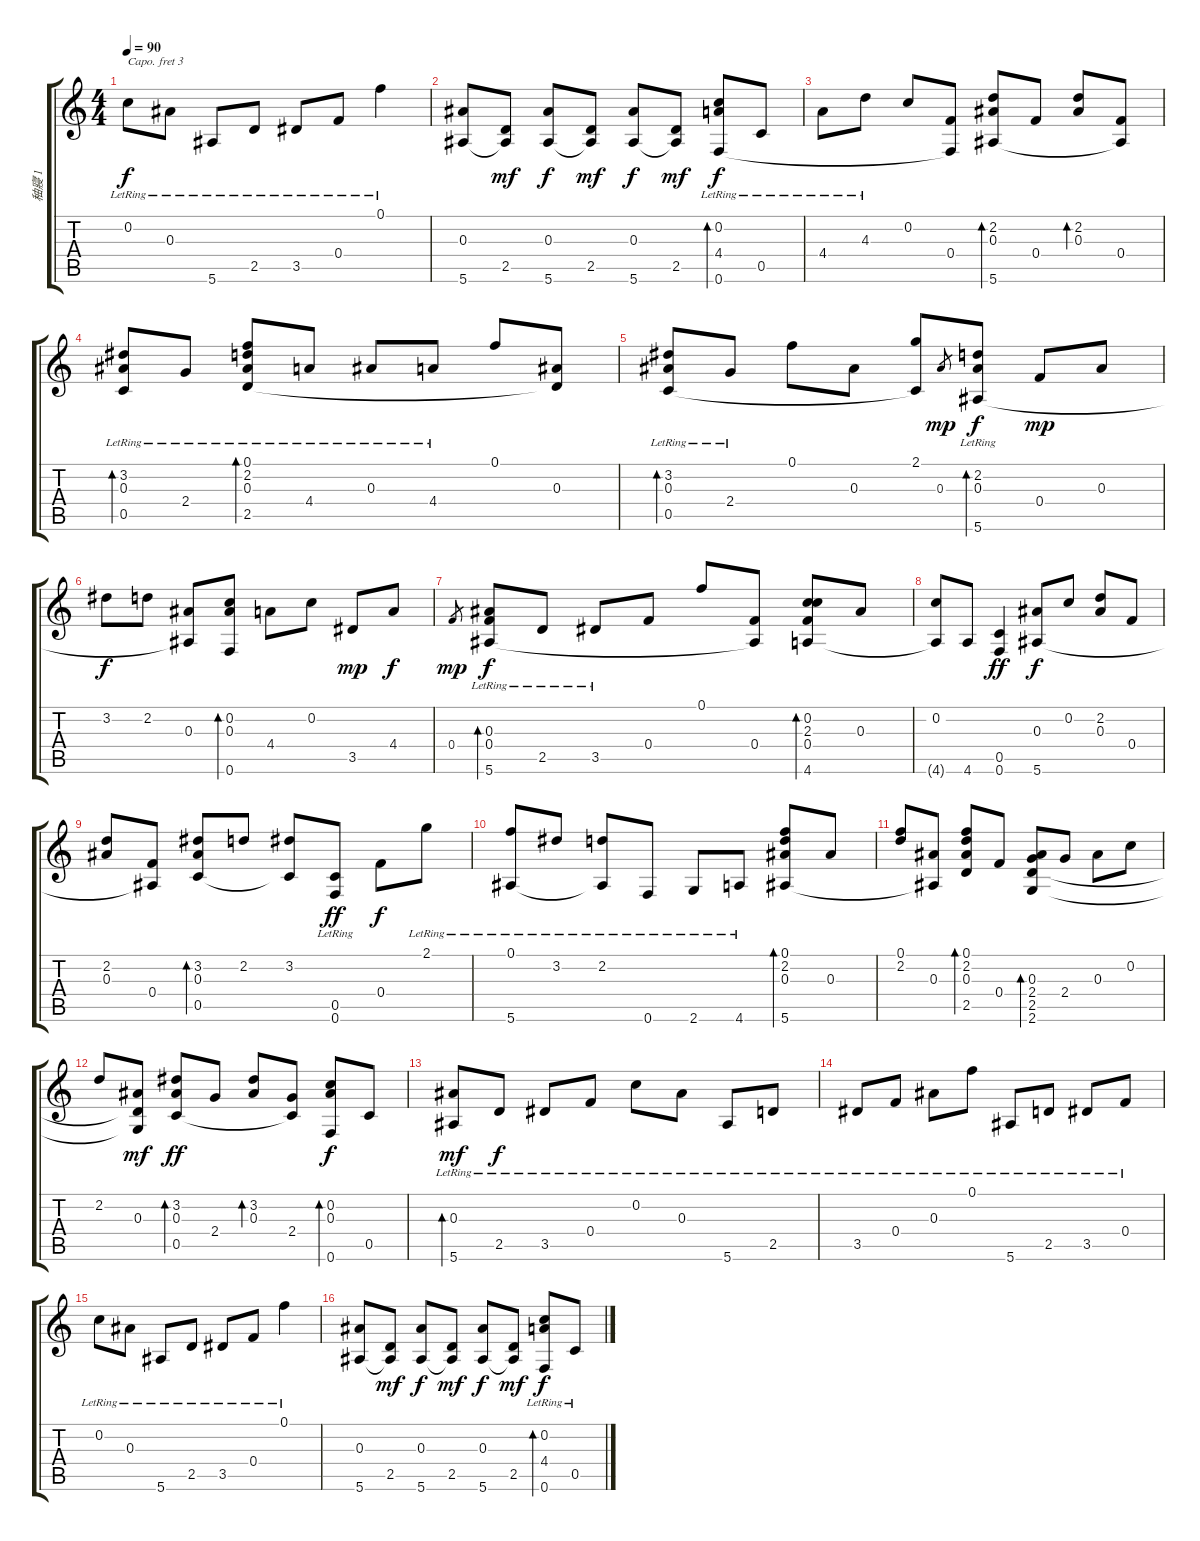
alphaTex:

\track ("秞寢 1" "秞寢 1") {instrument acousticguitarsteel}
\staff {score tabs}
\capo 3
\tuning (D4 A3 G3 D3 A2 D2) {hide}
\ts (4 4)
\tempo 90
\clef g2
\ks c
0.2{lr}.8{dy f} 0.3{lr}.8 5.6{lr}.8 2.5{lr}.8 3.5{lr}.8 0.4{lr}.8 0.1{lr}.4 |
(0.3 5.6).8 (2.5 5.6{t}).8{dy mf} (0.3 5.6).8{dy f} (2.5 5.6{t}).8{dy mf} (0.3 5.6).8{dy f} (2.5 5.6{t}).8{dy mf} (0.2{lr} 4.4{lr} 0.6{lr}).8{bd 120 dy f} 0.5{lr}.8 |
4.4{lr}.8 4.3{lr}.8 0.2.8 (0.4 0.6{t}).8 (2.2 0.3 5.6).8{bd 120} 0.4.8 (2.2 0.3).8{bd 60} (0.4 5.6{t}).8 |
(3.2{lr} 0.3{lr} 0.5{lr}).8{bd 120} 2.4{lr}.8 (0.1{lr} 2.2{lr} 0.3{lr} 2.5{lr}).8{bd 120} 4.4{lr}.8 0.3{lr}.8 4.4{lr}.8 0.1.8 (0.3 2.5{t}).8 |
(3.2{lr} 0.3{lr} 0.5{lr}).8{bd 120} 2.4{lr}.8 0.1.8 0.3.8 (2.1 0.5{t}).8 0.3.8{gr dy mp} (2.2{lr} 0.3{lr} 5.6{lr}).8{bd 120 dy f} 0.4.8{dy mp} 0.3.8 |
3.2.8{dy f} 2.2.8 (0.3 5.6{t}).8 (0.2 0.3 0.6).8{bd 120} 4.4.8 0.2.8 3.5.8{dy mp} 4.4.8{dy f} |
0.4.8{gr dy mp} (0.3{lr} 0.4{lr} 5.6{lr}).8{bd 60 dy f} 2.5{lr}.8 3.5{lr}.8 0.4.8 0.1.8 (0.4 5.6{t}).8 (0.2 2.3 0.4 4.6).8{bd 60} 0.3.8 |
(0.2 4.6{t}).8 4.6.8 (0.5 0.6).4{dy ff} (0.3 5.6).8{dy f} 0.2.8 (2.2 0.3).8 0.4.8 |
(2.2 0.3).8 (0.4 5.6{t}).8 (3.2 0.3 0.5).8{bd 60} 2.2.8 (3.2 0.5{t}).8 (0.5 0.6{lr}).8{dy ff} 0.4.8{dy f} 2.1{lr}.8 |
(0.1{lr} 5.6{lr}).8 3.2{lr}.8 (2.2{lr} 5.6{t}).8 0.6{lr}.8 2.6{lr}.8 4.6{lr}.8 (0.1 2.2 0.3 5.6).8{bd 60} 0.3.8 |
(0.1 2.2).8 (0.3 5.6{t}).8 (0.1 2.2 0.3 2.5).8{bd 60} 0.4.8 (0.3 2.4 2.5 2.6).8{bd 60} 2.4.8 0.3.8 0.2.8 |
2.2.8 (0.3 2.5{t} 2.6{t}).8{dy mf} (3.2 0.3 0.5).8{bd 60 dy ff} 2.4.8 (3.2 0.3).8{bd 60} (2.4 0.5{t}).8 (0.2 0.3 0.6).8{bd 60 dy f} 0.5.8 |
(0.3 5.6{lr}).8{bd 60 dy mf} 2.5{lr}.8{dy f} 3.5{lr}.8 0.4{lr}.8 0.2{lr}.8 0.3{lr}.8 5.6{lr}.8 2.5{lr}.8 |
3.5{lr}.8 0.4{lr}.8 0.3{lr}.8 0.1{lr}.8 5.6{lr}.8 2.5{lr}.8 3.5{lr}.8 0.4{lr}.8 |
0.2{lr}.8 0.3{lr}.8 5.6{lr}.8 2.5{lr}.8 3.5{lr}.8 0.4{lr}.8 0.1{lr}.4 |
(0.3 5.6).8 (2.5 5.6{t}).8{dy mf} (0.3 5.6).8{dy f} (2.5 5.6{t}).8{dy mf} (0.3 5.6).8{dy f} (2.5 5.6{t}).8{dy mf} (0.2{lr} 4.4{lr} 0.6{lr}).8{bd 120 dy f} 0.5{lr}.8
